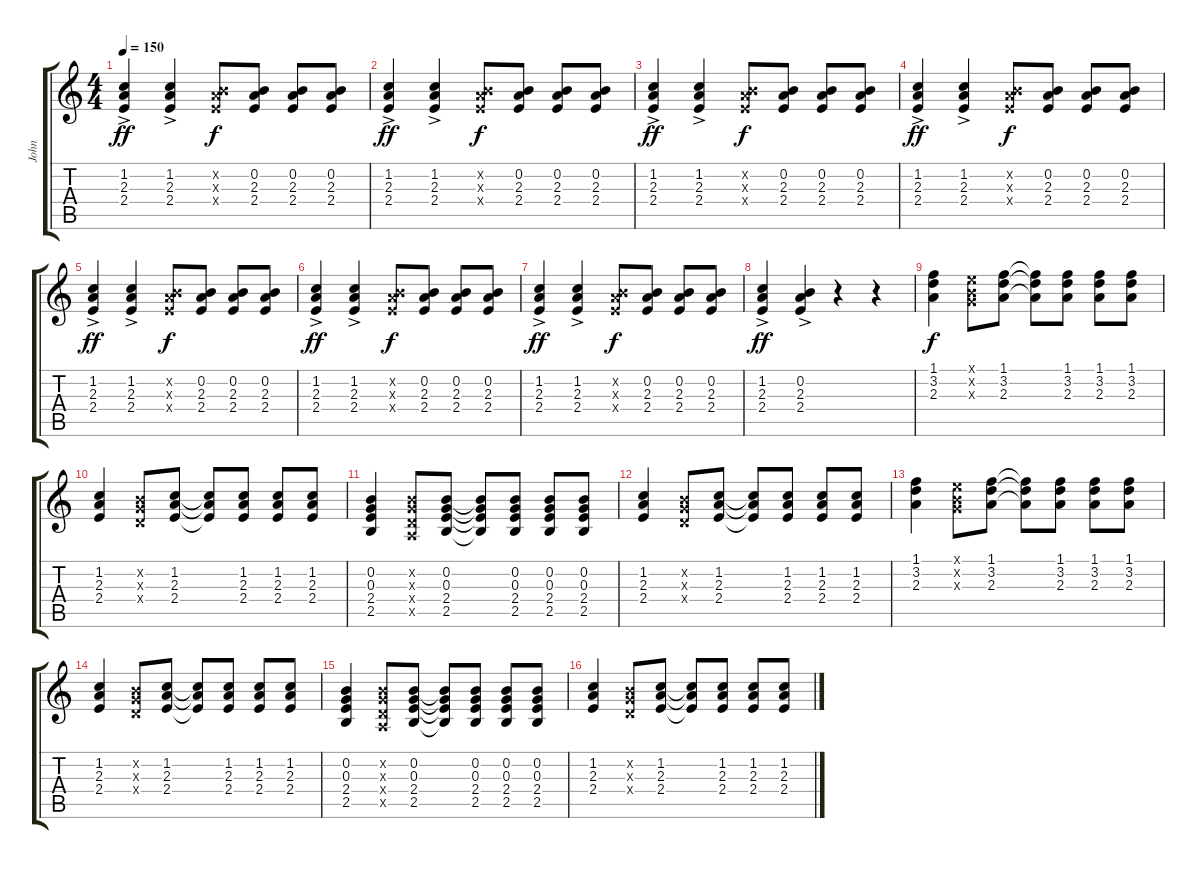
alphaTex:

\track ("John " "John ") {instrument acousticguitarnylon}
\staff {score tabs}
\tuning (E4 B3 G3 D3 A2 E2) {hide}
\ts (4 4)
\tempo 150
\clef g2
\ks c
(1.2{ac} 2.3 2.4).4{dy ff} (1.2{ac} 2.3 2.4).4 (0.2{x} 2.3{x} 2.4{x}).8{dy f} (0.2 2.3 2.4).8 (0.2 2.3 2.4).8 (0.2 2.3 2.4).8 |
(1.2{ac} 2.3 2.4).4{dy ff} (1.2{ac} 2.3 2.4).4 (0.2{x} 2.3{x} 2.4{x}).8{dy f} (0.2 2.3 2.4).8 (0.2 2.3 2.4).8 (0.2 2.3 2.4).8 |
(1.2{ac} 2.3 2.4).4{dy ff} (1.2{ac} 2.3 2.4).4 (0.2{x} 2.3{x} 2.4{x}).8{dy f} (0.2 2.3 2.4).8 (0.2 2.3 2.4).8 (0.2 2.3 2.4).8 |
(1.2{ac} 2.3 2.4).4{dy ff} (1.2{ac} 2.3 2.4).4 (0.2{x} 2.3{x} 2.4{x}).8{dy f} (0.2 2.3 2.4).8 (0.2 2.3 2.4).8 (0.2 2.3 2.4).8 |
(1.2{ac} 2.3 2.4).4{dy ff} (1.2{ac} 2.3 2.4).4 (0.2{x} 2.3{x} 2.4{x}).8{dy f} (0.2 2.3 2.4).8 (0.2 2.3 2.4).8 (0.2 2.3 2.4).8 |
(1.2{ac} 2.3 2.4).4{dy ff} (1.2{ac} 2.3 2.4).4 (0.2{x} 2.3{x} 2.4{x}).8{dy f} (0.2 2.3 2.4).8 (0.2 2.3 2.4).8 (0.2 2.3 2.4).8 |
(1.2{ac} 2.3 2.4).4{dy ff} (1.2{ac} 2.3 2.4).4 (0.2{x} 2.3{x} 2.4{x}).8{dy f} (0.2 2.3 2.4).8 (0.2 2.3 2.4).8 (0.2 2.3 2.4).8 |
(1.2{ac} 2.3 2.4).4{dy ff} (0.2{ac} 2.3 2.4).4 r.4 r.4 |
(1.1 3.2 2.3).4{dy f} (0.1{x} 0.2{x} 0.3{x}).8 (1.1 3.2 2.3).8 (1.1{t} 3.2{t} 2.3{t}).8 (1.1 3.2 2.3).8 (1.1 3.2 2.3).8 (1.1 3.2 2.3).8 |
(1.2 2.3 2.4).4 (0.2{x} 0.3{x} 0.4{x}).8 (1.2 2.3 2.4).8 (1.2{t} 2.3{t} 2.4{t}).8 (1.2 2.3 2.4).8 (1.2 2.3 2.4).8 (1.2 2.3 2.4).8 |
(0.2 0.3 2.4 2.5).4 (0.2{x} 0.3{x} 0.4{x} 0.5{x}).8 (0.2 0.3 2.4 2.5).8 (0.2{t} 0.3{t} 2.4{t} 2.5{t}).8 (0.2 0.3 2.4 2.5).8 (0.2 0.3 2.4 2.5).8 (0.2 0.3 2.4 2.5).8 |
(1.2 2.3 2.4).4 (0.2{x} 0.3{x} 0.4{x}).8 (1.2 2.3 2.4).8 (1.2{t} 2.3{t} 2.4{t}).8 (1.2 2.3 2.4).8 (1.2 2.3 2.4).8 (1.2 2.3 2.4).8 |
(1.1 3.2 2.3).4 (0.1{x} 0.2{x} 0.3{x}).8 (1.1 3.2 2.3).8 (1.1{t} 3.2{t} 2.3{t}).8 (1.1 3.2 2.3).8 (1.1 3.2 2.3).8 (1.1 3.2 2.3).8 |
(1.2 2.3 2.4).4 (0.2{x} 0.3{x} 0.4{x}).8 (1.2 2.3 2.4).8 (1.2{t} 2.3{t} 2.4{t}).8 (1.2 2.3 2.4).8 (1.2 2.3 2.4).8 (1.2 2.3 2.4).8 |
(0.2 0.3 2.4 2.5).4 (0.2{x} 0.3{x} 0.4{x} 0.5{x}).8 (0.2 0.3 2.4 2.5).8 (0.2{t} 0.3{t} 2.4{t} 2.5{t}).8 (0.2 0.3 2.4 2.5).8 (0.2 0.3 2.4 2.5).8 (0.2 0.3 2.4 2.5).8 |
(1.2 2.3 2.4).4 (0.2{x} 0.3{x} 0.4{x}).8 (1.2 2.3 2.4).8 (1.2{t} 2.3{t} 2.4{t}).8 (1.2 2.3 2.4).8 (1.2 2.3 2.4).8 (1.2 2.3 2.4).8
